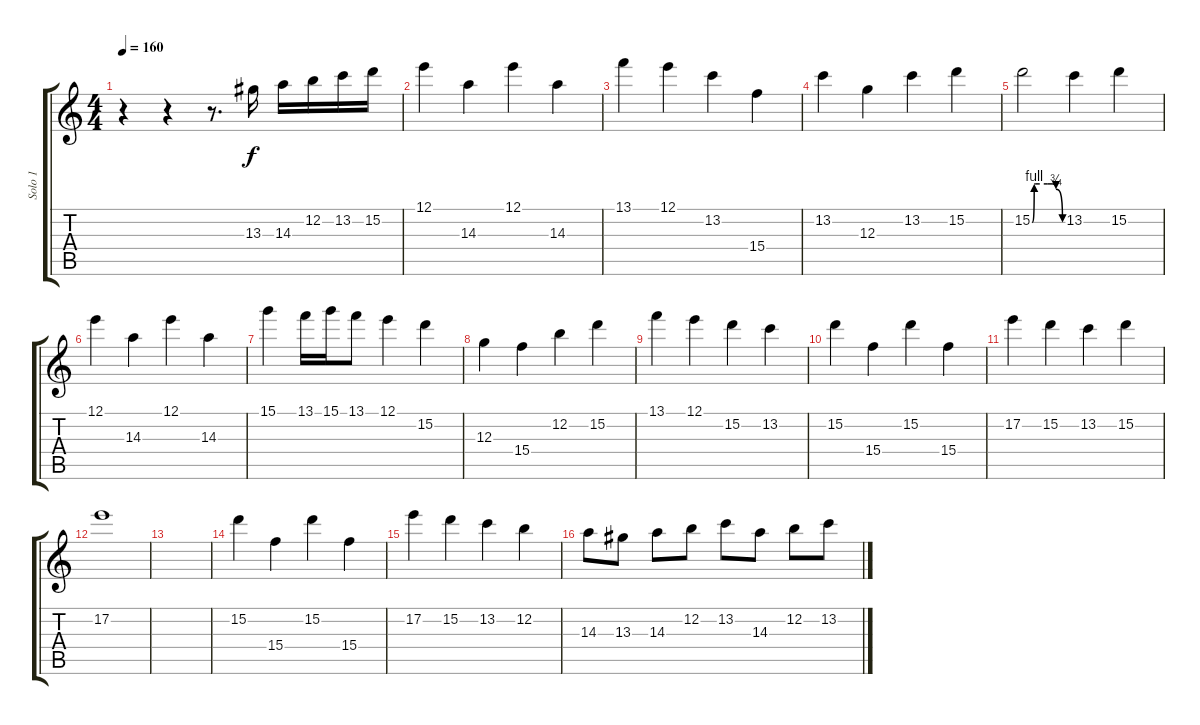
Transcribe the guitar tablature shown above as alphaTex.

\track ("Solo 1" "Solo 1") {instrument distortionguitar}
\staff {score tabs}
\tuning (E4 B3 G3 D3 A2 E2) {hide}
\ts (4 4)
\tempo 160
\clef g2
\ks c
r.4{dy f} r.4 r.8{d} 13.3.16 14.3.16 12.2.16 13.2.16 15.2.16 |
12.1.4 14.3.4 12.1.4 14.3.4 |
13.1.4 12.1.4 13.2.4 15.4.4 |
13.2.4 12.3.4 13.2.4 15.2.4 |
15.2{be (custom 0 0 4 4 6 4 15 4 30 4 41 4 47 3 60 0)}.2 13.2.4 15.2.4 |
12.1.4 14.3.4 12.1.4 14.3.4 |
15.1.4 13.1.16 15.1.16 13.1.8 12.1.4 15.2.4 |
12.3.4 15.4.4 12.2.4 15.2.4 |
13.1.4 12.1.4 15.2.4 13.2.4 |
15.2.4 15.4.4 15.2.4 15.4.4 |
17.2.4 15.2.4 13.2.4 15.2.4 |
17.2.1 |
|
15.2.4 15.4.4 15.2.4 15.4.4 |
17.2.4 15.2.4 13.2.4 12.2.4 |
14.3.8 13.3.8 14.3.8 12.2.8 13.2.8 14.3.8 12.2.8 13.2.8
